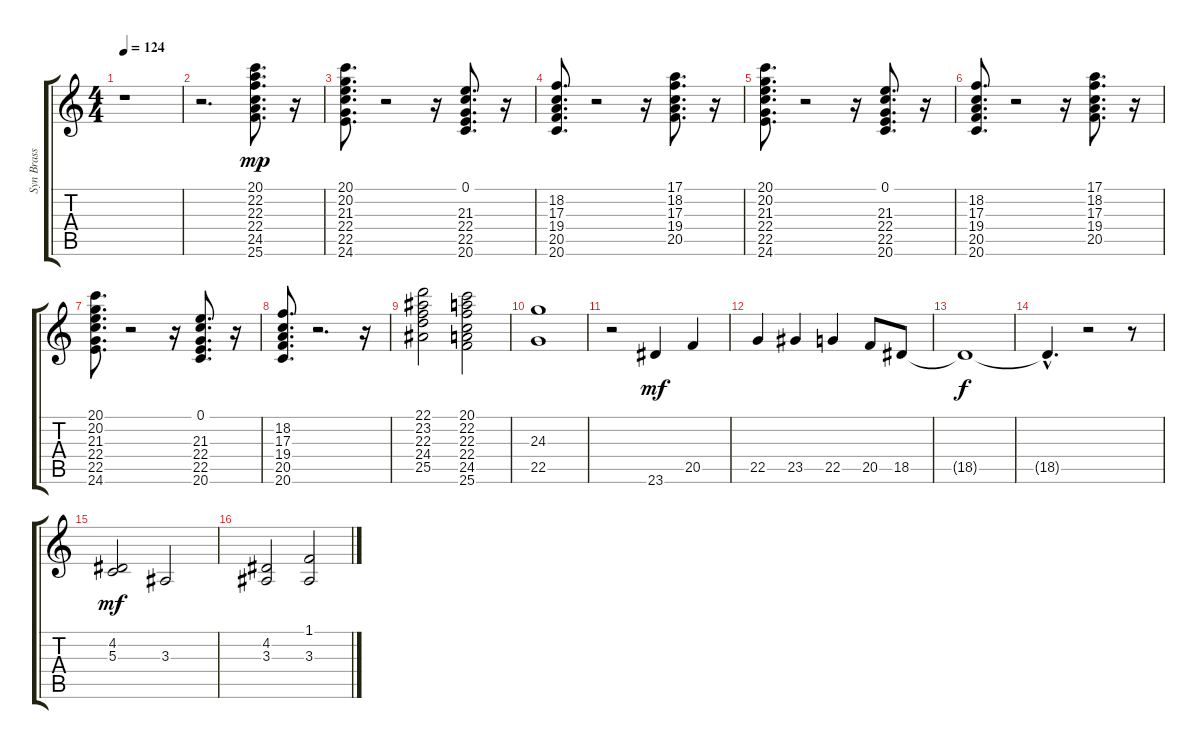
\track ("Syn Brass & Str" "Syn Brass ") {instrument lead2sawtooth}
\staff {score tabs}
\tuning (E4 B3 G3 D3 A2 E2) {hide}
\ts (4 4)
\tempo 124
\clef g2
\ks c
r.1{dy mp} |
r.2{d} (20.1 22.2 22.3 22.4 24.5 25.6).8{d} r.16 |
(20.1 20.2 21.3 22.4 22.5 24.6).8{d} r.2 r.16 (0.1 21.3 22.4 22.5 20.6).8{d} r.16 |
(18.2 17.3 19.4 20.5 20.6).8{d} r.2 r.16 (17.1 18.2 17.3 19.4 20.5).8{d} r.16 |
(20.1 20.2 21.3 22.4 22.5 24.6).8{d} r.2 r.16 (0.1 21.3 22.4 22.5 20.6).8{d} r.16 |
(18.2 17.3 19.4 20.5 20.6).8{d} r.2 r.16 (17.1 18.2 17.3 19.4 20.5).8{d} r.16 |
(20.1 20.2 21.3 22.4 22.5 24.6).8{d} r.2 r.16 (0.1 21.3 22.4 22.5 20.6).8{d} r.16 |
(18.2 17.3 19.4 20.5 20.6).8{d} r.2{d} r.16 |
(22.1 23.2 22.3 24.4 25.5).2 (20.1 22.2 22.3 22.4 24.5 25.6).2 |
(24.3 22.5).1 |
r.2 23.6.4{dy mf instrument stringensemble1} 20.5.4 |
22.5.4 23.5.4 22.5.4 20.5.8 18.5.8 |
18.5{t}.1{dy f} |
18.5{hac t}.4{d} r.2 r.8 |
(4.2 5.3).2{dy mf} 3.3.2 |
(4.2 3.3).2 (1.1 3.3).2
